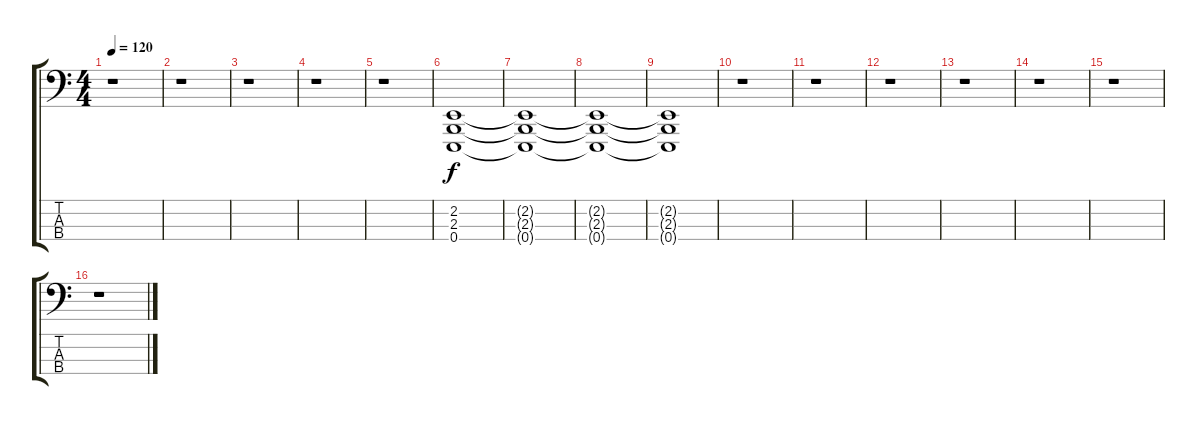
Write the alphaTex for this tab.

\track "" {instrument churchorgan}
\staff {score tabs}
\tuning (G2 D2 A1 E1) {hide}
\ts (4 4)
\tempo 120
\clef f4
\ks c
r.1{dy f} |
r.1 |
r.1 |
r.1 |
r.1 |
(2.2 2.3 0.4).1 |
(2.2{t} 2.3{t} 0.4{t}).1 |
(2.2{t} 2.3{t} 0.4{t}).1 |
(2.2{t} 2.3{t} 0.4{t}).1 |
r.1 |
r.1 |
r.1 |
r.1 |
r.1 |
r.1 |
r.1
